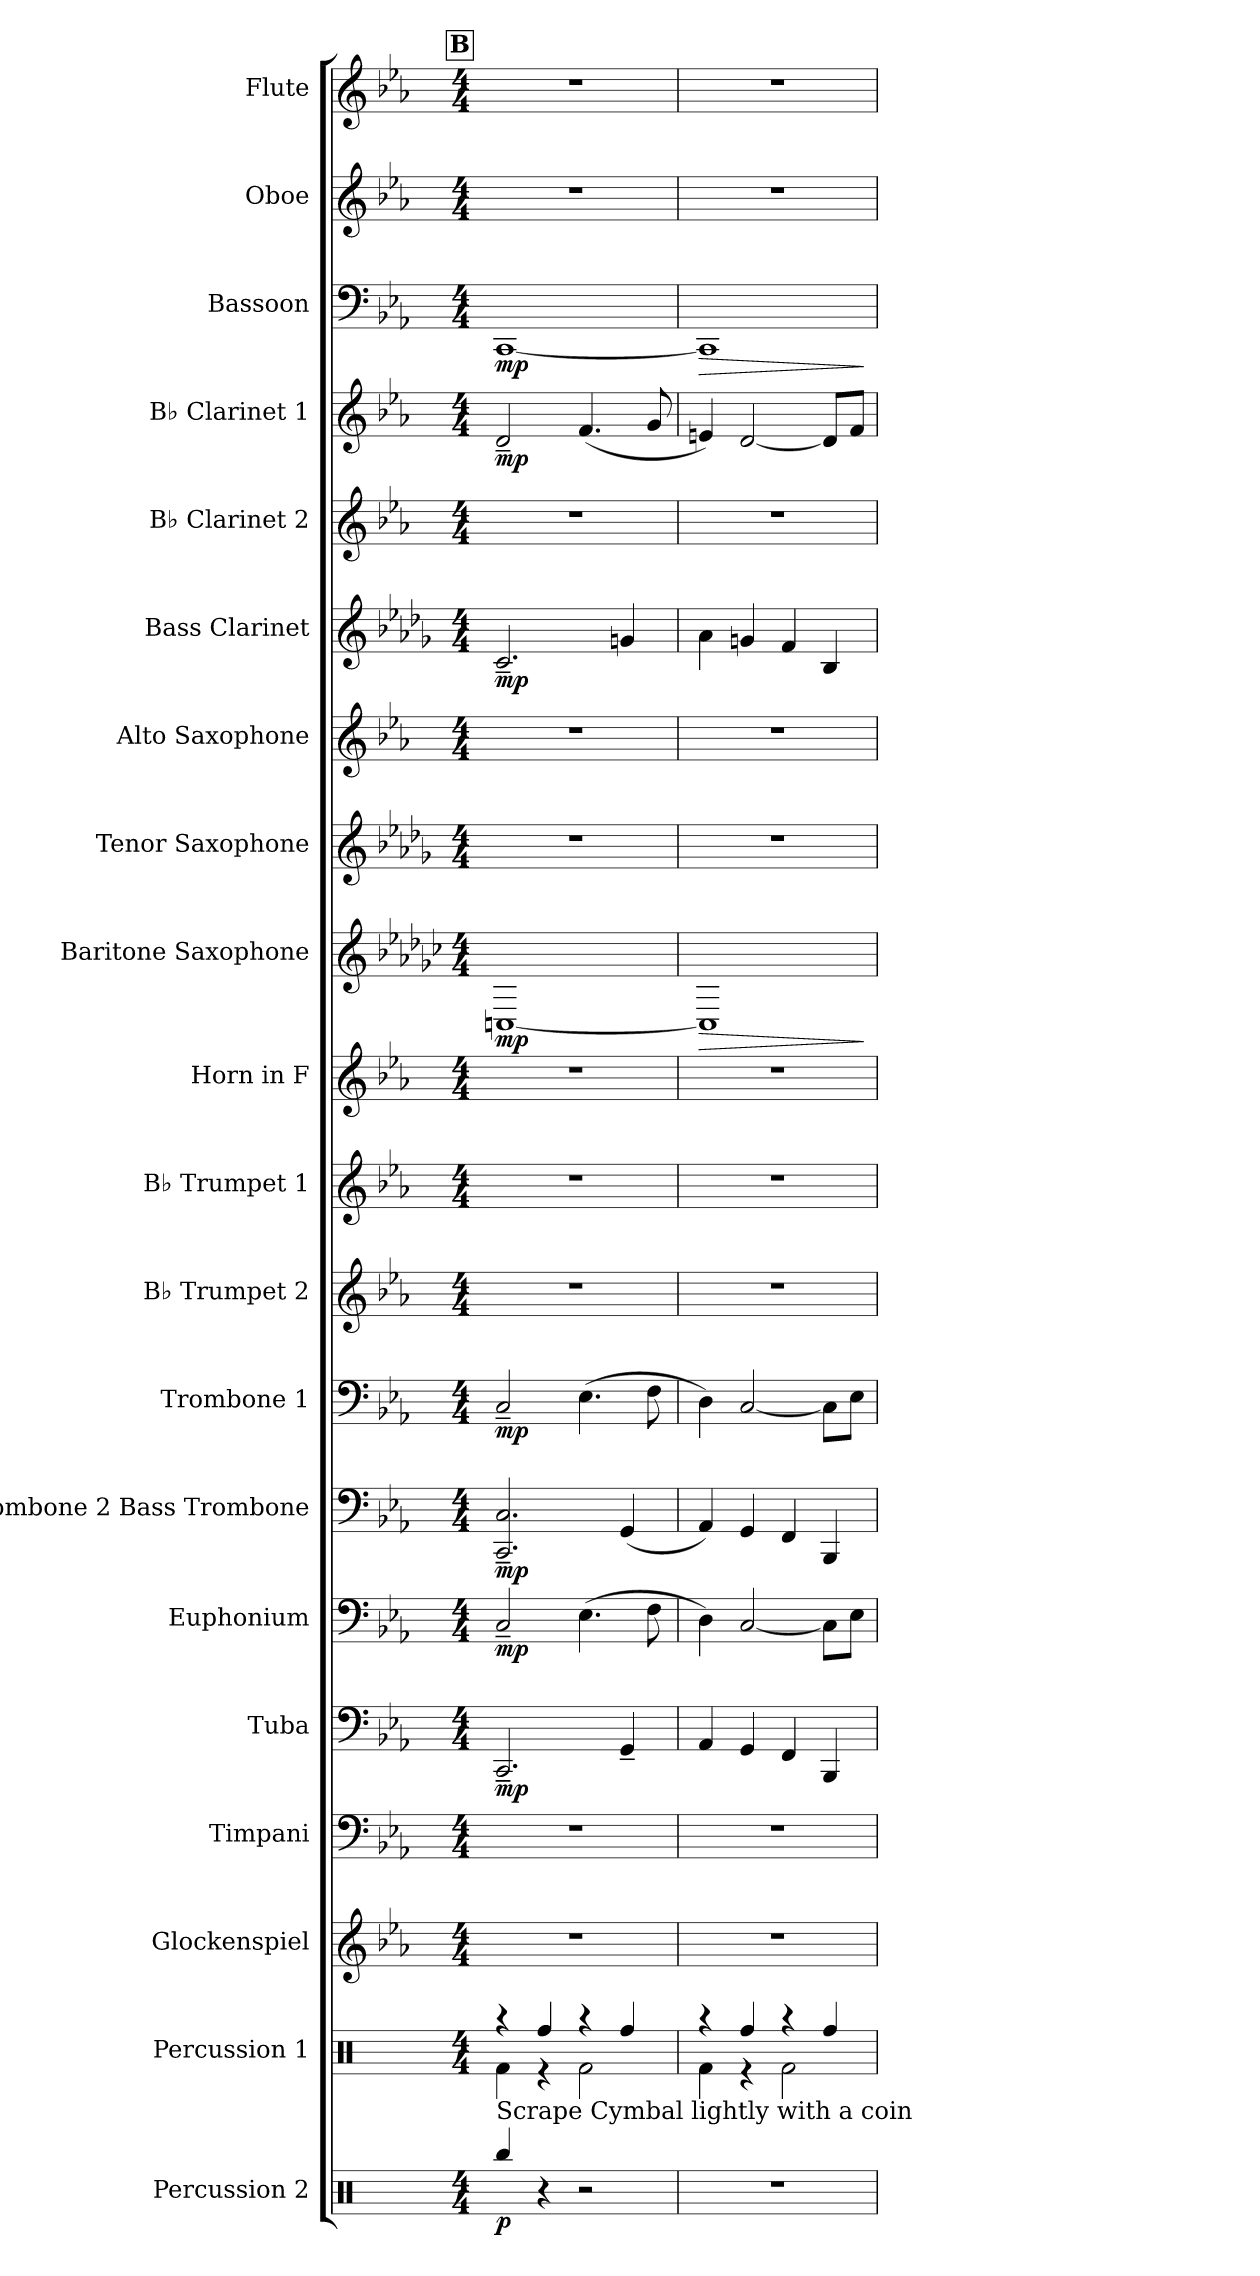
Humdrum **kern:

**kern	**dynam	**kern	**dynam	**kern	**kern	**kern	**dynam	**kern	**dynam	**kern	**dynam	**kern	**dynam	**kern	**kern	**kern	**kern	**dynam	**kern	**kern	**kern	**dynam	**kern	**kern	**dynam	**kern	**dynam	**kern	**kern
*part20	*part20	*part19	*part19	*part18	*part17	*part16	*part16	*part15	*part15	*part14	*part14	*part13	*part13	*part12	*part11	*part10	*part9	*part9	*part8	*part7	*part6	*part6	*part5	*part4	*part4	*part3	*part3	*part2	*part1
*staff20	*staff20	*staff19	*staff19	*staff18	*staff17	*staff16	*staff16	*staff15	*staff15	*staff14	*staff14	*staff13	*staff13	*staff12	*staff11	*staff10	*staff9	*staff9	*staff8	*staff7	*staff6	*staff6	*staff5	*staff4	*staff4	*staff3	*staff3	*staff2	*staff1
*I"Percussion 2	*	*I"Percussion 1	*	*I"Glockenspiel	*I"Timpani	*I"Tuba	*	*I"Euphonium	*	*I"Trombone 2 Bass Trombone	*	*I"Trombone 1	*	*I"B♭ Trumpet 2	*I"B♭ Trumpet 1	*I"Horn in F	*I"Baritone Saxophone	*	*I"Tenor Saxophone	*I"Alto Saxophone	*I"Bass Clarinet	*	*I"B♭ Clarinet 2	*I"B♭ Clarinet 1	*	*I"Bassoon	*	*I"Oboe	*I"Flute
*I'Perc. 2	*	*I'Perc. 1	*	*I'Glk.	*I'Timp.	*I'Tba.	*	*I'Euph.	*	*I'Tbn. 2 B. Tbn.	*	*I'Tbn. 1	*	*I'B♭ Tpt. 2	*I'B♭ Tpt. 1	*	*I'Bar. Sax.	*	*I'T. Sax.	*I'A. Sax.	*I'B. Cl.	*	*I'B♭ Cl. 2	*I'B♭ Cl. 1	*	*I'Bsn.	*	*I'Ob.	*I'Fl.
*clefX	*	*clefX	*	*clefG2	*clefF4	*clefF4	*	*clefF4	*	*clefF4	*	*clefF4	*	*clefG2	*clefG2	*clefG2	*clefG2	*	*clefG2	*clefG2	*clefG2	*	*clefG2	*clefG2	*	*clefF4	*	*clefG2	*clefG2
*	*	*	*	*ITrd-14c-24	*	*	*	*	*	*	*	*	*	*ITrd1c2	*ITrd1c2	*ITrd4c7	*ITrd12c21	*	*ITrd8c14	*ITrd5c9	*ITrd8c14	*	*ITrd1c2	*ITrd1c2	*	*	*	*	*
*k[]	*	*k[]	*	*k[b-e-a-]	*k[b-e-a-]	*k[b-e-a-]	*	*k[b-e-a-]	*	*k[b-e-a-]	*	*k[b-e-a-]	*	*k[b-e-a-d-g-]	*k[b-e-a-d-g-]	*k[b-e-a-d-]	*k[b-e-a-d-g-c-]	*	*k[b-e-a-d-g-]	*k[b-e-a-d-g-c-]	*k[b-e-a-d-g-]	*	*k[b-e-a-d-g-]	*k[b-e-a-d-g-]	*	*k[b-e-a-]	*	*k[b-e-a-]	*k[b-e-a-]
*M4/4	*	*M4/4	*	*M4/4	*M4/4	*M4/4	*	*M4/4	*	*M4/4	*	*M4/4	*	*M4/4	*M4/4	*M4/4	*M4/4	*	*M4/4	*M4/4	*M4/4	*	*M4/4	*M4/4	*	*M4/4	*	*M4/4	*M4/4
!!LO:REH:place=s1:a:B:fs=14:t=B
=5	=5	=5	=5	=5	=5	=5	=5	=5	=5	=5	=5	=5	=5	=5	=5	=5	=5	=5	=5	=5	=5	=5	=5	=5	=5	=5	=5	=5	=5
*	*	*^	*	*	*	*	*	*	*	*	*	*	*	*	*	*	*	*	*	*	*	*	*	*	*	*	*	*	*
!LO:TX:a:t=Scrape Cymbal lightly with a coin	!	!	!	!	!	!	!	!	!	!	!	!	!	!	!	!	!	!	!	!	!	!	!	!	!	!	!	!	!	!
!	!LO:DY:b	!	!	!LO:DY:b	!	!	!	!	!	!	!	!	!	!	!	!	!	!	!	!	!	!	!	!	!	!	!	!	!	!
!	!	!	!	!LO:DY:n=1:b	!	!	!	!LO:DY:b	!	!LO:DY:b	!	!LO:DY:b	!	!LO:DY:b	!	!	!	!	!LO:DY:b	!	!	!	!LO:DY:b	!	!	!LO:DY:b	!	!LO:DY:b	!	!
4Rbb/	p	4r	4Rf\	mp mp	1r	1r	2.CC~/	mp	2C~/	mp	2.CC/~ 2.C/~	mp	2C~/	mp	1r	1r	1r	[1CCn	mp	1r	1r	2.C~/	mp	1r	2c~/	mp	[1CC	mp	1r	1r
4r	.	4Rff/	4r	.	.	.	.	.	.	.	.	.	.	.	.	.	.	.	.	.	.	.	.	.	.	.	.	.	.	.
2r	.	4r	2Rf\	.	.	.	.	.	(4.E-\	.	.	.	(4.E-\	.	.	.	.	.	.	.	.	.	.	.	(4.e-/	.	.	.	.	.
.	.	4Rff/	.	.	.	.	4GG~/	.	.	.	(4GG/	.	.	.	.	.	.	.	.	.	.	4Gn/	.	.	.	.	.	.	.	.
.	.	.	.	.	.	.	.	.	8F\	.	.	.	8F\	.	.	.	.	.	.	.	.	.	.	.	8f/	.	.	.	.	.
=6	=6	=6	=6	=6	=6	=6	=6	=6	=6	=6	=6	=6	=6	=6	=6	=6	=6	=6	=6	=6	=6	=6	=6	=6	=6	=6	=6	=6	=6	=6
!	!	!	!	!	!	!	!	!	!	!	!	!	!	!	!	!	!	!	!LO:HP:b	!	!	!	!	!	!	!	!	!LO:HP:b	!	!
1r	.	4r	4Rf\	.	1r	1r	4AA-/	.	4D\)	.	4AA-/)	.	4D\)	.	1r	1r	1r	1CC]	>	1r	1r	4A-\	.	1r	4dn/)	.	1CC]	>	1r	1r
.	.	4Rff/	4r	.	.	.	4GG/	.	[2C/	.	4GG/	.	[2C/	.	.	.	.	.	.	.	.	4Gn/	.	.	[2c/	.	.	.	.	.
.	.	4r	2Rf\	.	.	.	4FF/	.	.	.	4FF/	.	.	.	.	.	.	.	.	.	.	4F/	.	.	.	.	.	.	.	.
.	.	4Rff/	.	.	.	.	4BBB-/	.	8C\L]	.	4BBB-/	.	8C\L]	.	.	.	.	.	.	.	.	4BB-/	.	.	8c/L]	.	.	.	.	.
.	.	.	.	.	.	.	.	.	8E-\J	.	.	.	8E-\J	.	.	.	.	.	.	.	.	.	.	.	8e-/J	.	.	.	.	.
*	*	*v	*v	*	*	*	*	*	*	*	*	*	*	*	*	*	*	*	*	*	*	*	*	*	*	*	*	*	*	*
.	.	.	.	.	.	.	.	.	.	.	.	.	.	.	.	.	.	]	.	.	.	.	.	.	.	.	]	.	.
=	=	=	=	=	=	=	=	=	=	=	=	=	=	=	=	=	=	=	=	=	=	=	=	=	=	=	=	=	=
*-	*-	*-	*-	*-	*-	*-	*-	*-	*-	*-	*-	*-	*-	*-	*-	*-	*-	*-	*-	*-	*-	*-	*-	*-	*-	*-	*-	*-	*-
